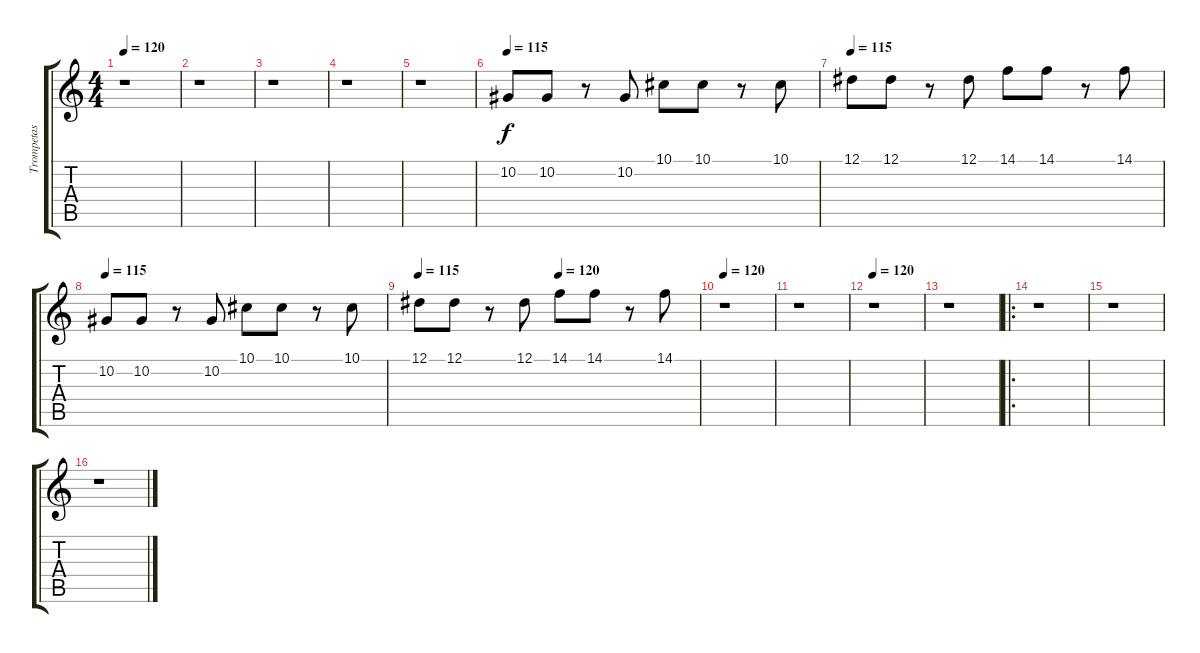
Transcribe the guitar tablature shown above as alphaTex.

\track ("Trompetas" "Trompetas") {instrument trumpet}
\staff {score tabs}
\tuning (Eb4 Bb3 Gb3 Db3 Ab2 Eb2) {hide}
\ts (4 4)
\tempo 120
\clef g2
\ks c
r.1{dy f} |
r.1 |
r.1 |
r.1 |
r.1 |
\tempo 115
10.2.8 10.2.8 r.8 10.2.8 10.1.8 10.1.8 r.8 10.1.8 |
\tempo 115
12.1.8 12.1.8 r.8 12.1.8 14.1.8 14.1.8 r.8 14.1.8 |
\tempo 115
10.2.8 10.2.8 r.8 10.2.8 10.1.8 10.1.8 r.8 10.1.8 |
\tempo (120 0.5)
\tempo 115
12.1.8 12.1.8 r.8 12.1.8 14.1.8 14.1.8 r.8 14.1.8 |
\tempo 120
r.1 |
r.1 |
\tempo 120
r.1 |
r.1 |
\ro
r.1 |
r.1 |
r.1
